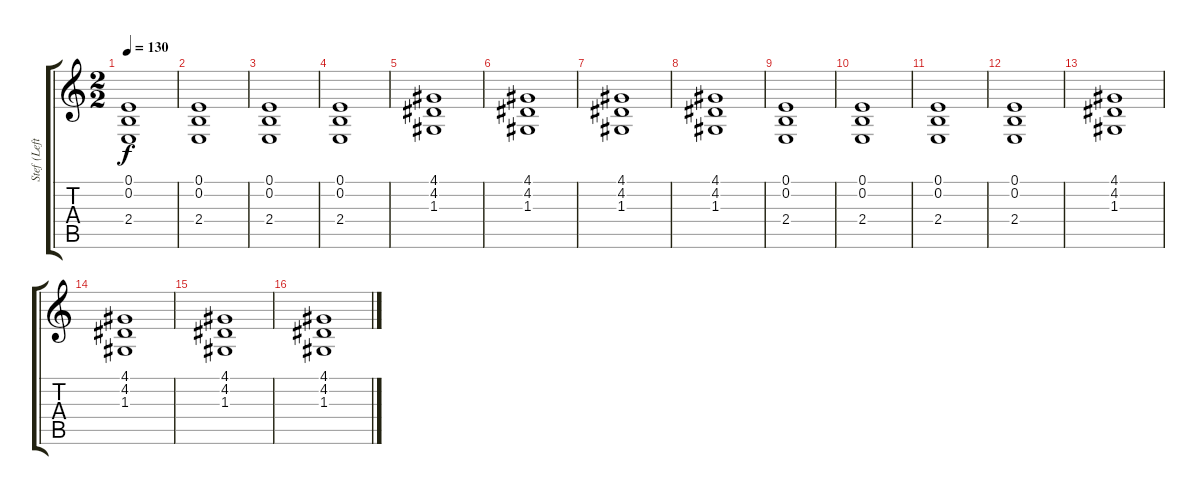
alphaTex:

\track ("Stef (Left Hand)" "Stef (Left") {instrument acousticgrandpiano}
\staff {score tabs}
\tuning (E4 B3 G3 D3 A2 E2) {hide}
\ts (2 2)
\tempo 130
\clef g2
\ks c
(0.1 0.2 2.4).1{dy f} |
(0.1 0.2 2.4).1 |
(0.1 0.2 2.4).1 |
(0.1 0.2 2.4).1 |
(4.1 4.2 1.3).1 |
(4.1 4.2 1.3).1 |
(4.1 4.2 1.3).1 |
(4.1 4.2 1.3).1 |
(0.1 0.2 2.4).1 |
(0.1 0.2 2.4).1 |
(0.1 0.2 2.4).1 |
(0.1 0.2 2.4).1 |
(4.1 4.2 1.3).1 |
(4.1 4.2 1.3).1 |
(4.1 4.2 1.3).1 |
(4.1 4.2 1.3).1
